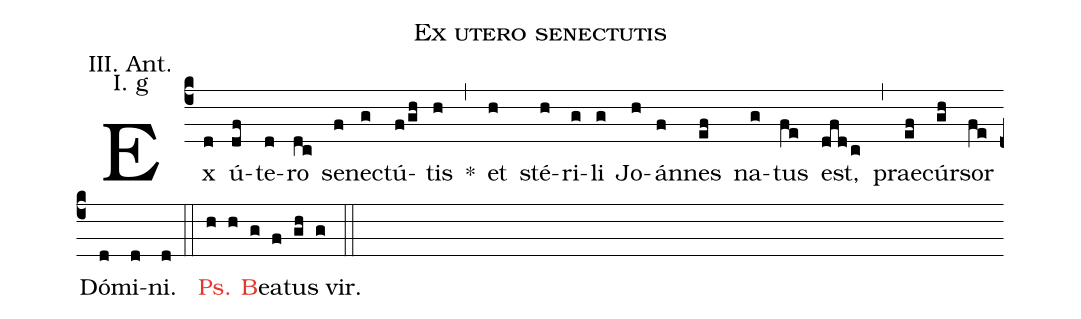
name: Ex utero senectutis;
office-part: Antiphona;
mode: 1;
annotation: III. Ant.;
annotation: I. g;
%%
(c4) Ex(d) ú(df)te(d)ro(dc) se(f)ne(g)ctú(f/gh)tis(h) *(,)
et(h) sté(h)ri(g)li(g) Jo(h)án(f)nes(ef) na(g)tus(fe) est,(dfdc) (,)
prae(ef)cúr(gh)sor(fe) Dó(d)mi(d)ni.(d) (::)

<c>{Ps}. B</c>eatus vir.(h h g f gh g) (::)
